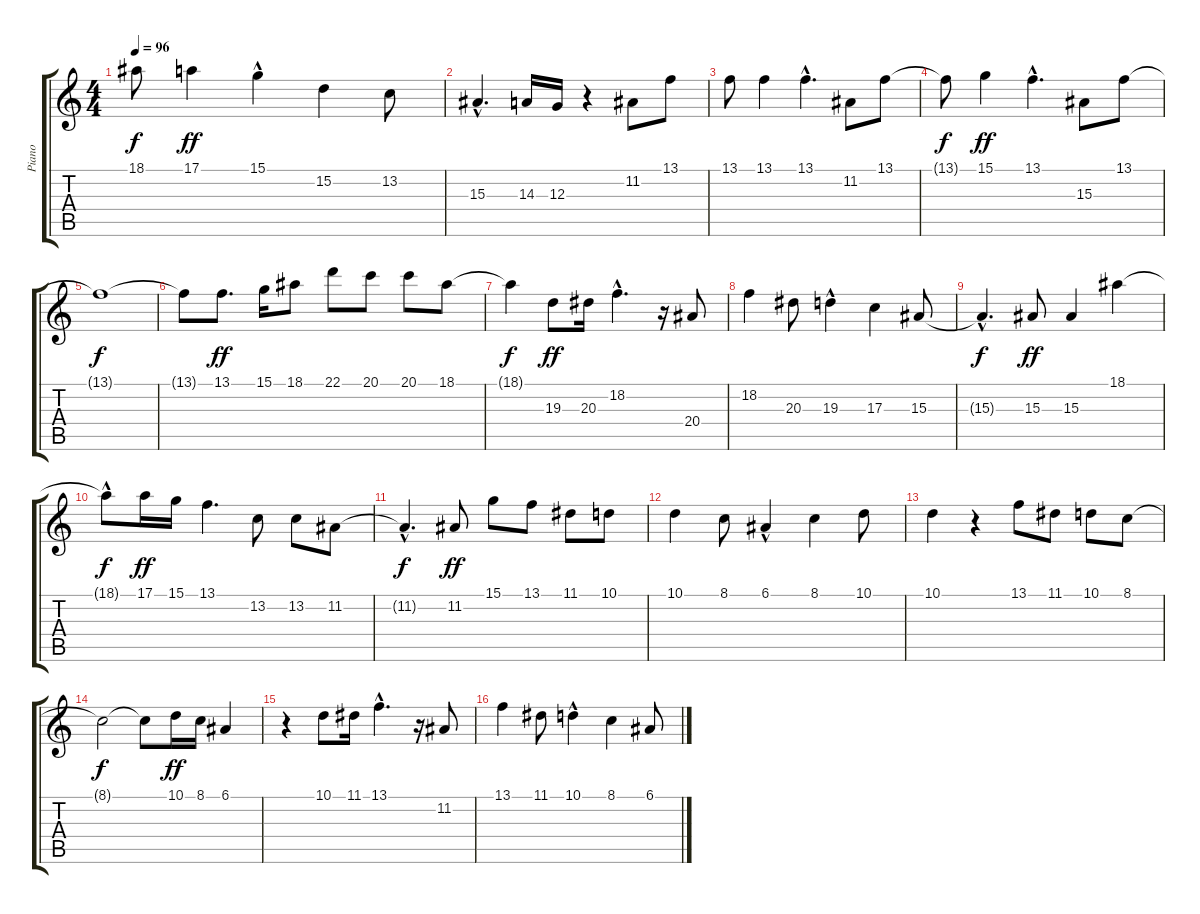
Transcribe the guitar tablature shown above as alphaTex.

\track ("Piano" "Piano") {instrument acousticgrandpiano}
\staff {score tabs}
\tuning (E4 B3 G3 D3 A2 E2) {hide}
\ts (4 4)
\tempo 96
\clef g2
\ks c
18.1{t}.8{dy f} 17.1.4{dy ff} 15.1{hac}.4 15.2.4 13.2.8 |
15.3{hac}.4{d} 14.3.16 12.3.16 r.4 11.2.8 13.1.8 |
13.1.8 13.1.4 13.1{hac}.4{d} 11.2.8 13.1.8 |
13.1{t}.8{dy f} 15.1.4{dy ff} 13.1{hac}.4{d} 15.3.8 13.1.8 |
13.1{t}.1{dy f} |
13.1{t}.8 13.1.8{d dy ff} 15.1.16 18.1.8 22.1.8 20.1.8 20.1.8 18.1.8 |
18.1{t}.4{dy f} 19.3.8{dy ff} 20.3.16 18.2{hac}.4{d} r.16 20.4.8 |
18.2.4 20.3.8 19.3{hac}.4 17.3.4 15.3.8 |
15.3{hac t}.4{d dy f} 15.3.8{dy ff} 15.3.4 18.1.4 |
18.1{hac t}.8{dy f} 17.1.16{dy ff} 15.1.16 13.1.4{d} 13.2.8 13.2.8 11.2.8 |
11.2{hac t}.4{d dy f} 11.2.8{dy ff} 15.1.8 13.1.8 11.1.8 10.1.8 |
10.1.4 8.1.8 6.1{hac}.4 8.1.4 10.1.8 |
10.1.4 r.4 13.1.8 11.1.8 10.1.8 8.1.8 |
8.1{t}.2{dy f} 8.1{t}.8 10.1.16{dy ff} 8.1.16 6.1.4 |
r.4 10.1.8 11.1.16 13.1{hac}.4{d} r.16 11.2.8 |
13.1.4 11.1.8 10.1{hac}.4 8.1.4 6.1.8
